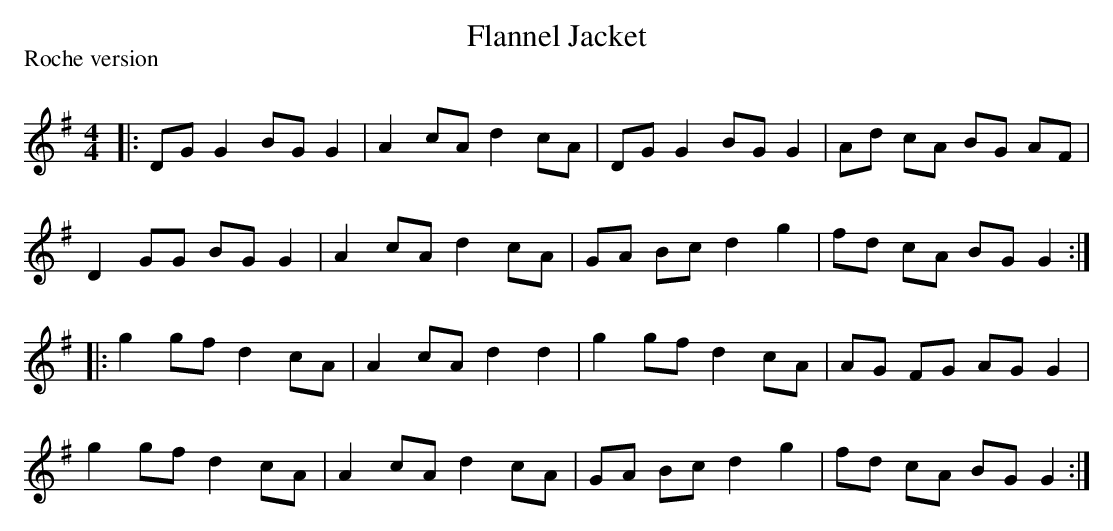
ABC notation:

X:1
T: Flannel Jacket
P:Roche version
Q: 232
K:G
M:4/4
L:1/8
|:DG G2 BG G2|A2 cA d2 cA|DG G2 BG G2|Ad cA BG AF|
D2 GG BG G2|A2 cA d2 cA|GA Bc d2 g2|fd cA BG G2:|
|:g2 gf d2 cA|A2 cA d2 d2|g2 gf d2 cA|AG FG AG G2|
g2 gf d2 cA|A2 cA d2 cA|GA Bc d2 g2|fd cA BG G2:|
